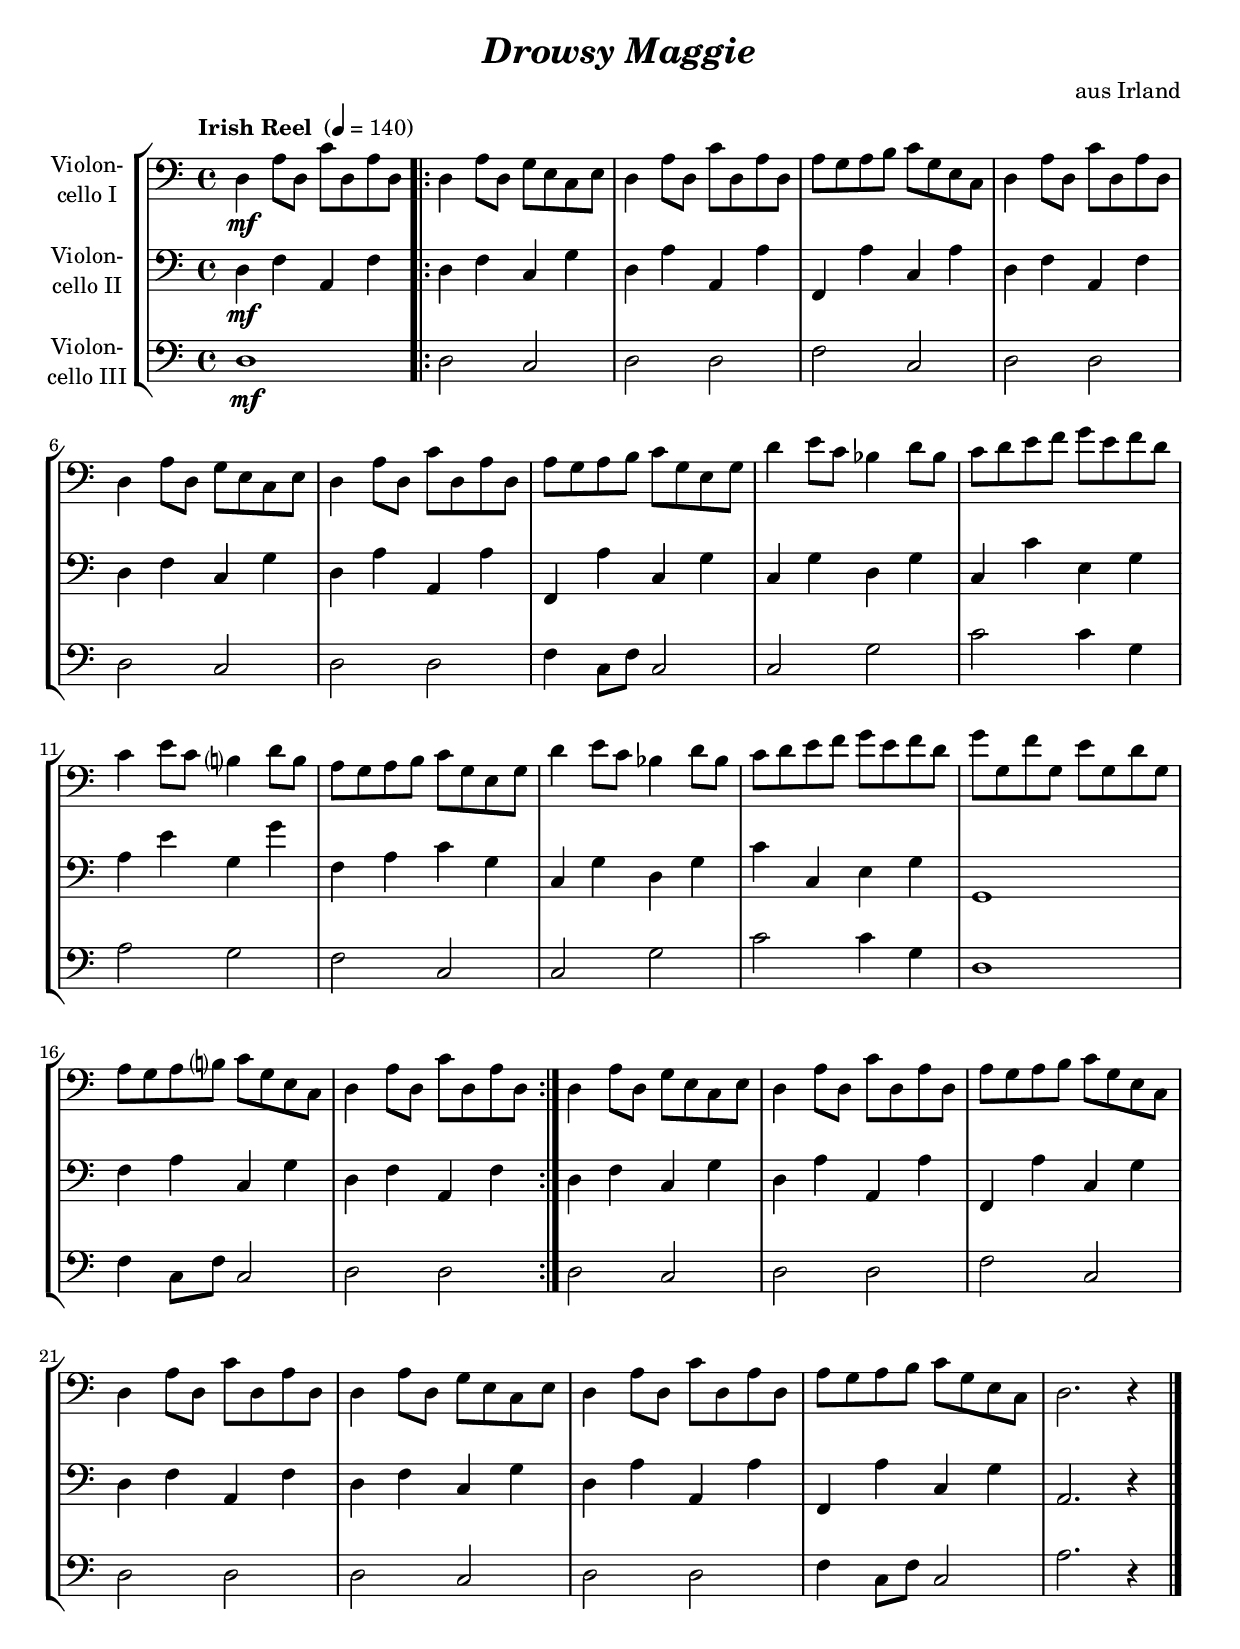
\version "2.16.2"
\include "deutsch.ly"

#(set-global-staff-size 19.5)

\header {
  title     = \markup \bold \italic "Drowsy Maggie"
  composer  = "aus Irland"
%  arranger  = "arr.:"
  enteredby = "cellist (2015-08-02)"
}

voiceconsts = {
  \key e \minor
  \time 4/4
  \tempo "Irish Reel " 4=140
  \clef "bass"
  %\numericTimeSignature
  \compressFullBarRests
  % Set default beaming for all staves
%  \set Timing.beamExceptions = #'()
%  \set Timing.baseMoment     = #(ly:make-moment 1 4)
%  \set Timing.beatStructure  = #'(1 1 1 1)
%  \slurDashed 
}

mihi = "clarinet"
miba = "bassoon"
%mihi = "string ensemble 1"
%miba = "drawbar organ"
%miba = "acoustic grand"

va = \relative c {
  \voiceconsts

  a4\mf e'8 a, g' a, e' a,
  \repeat volta 2 {
    a4 e'8 a, d h g h
    a4 e'8 a, g' a, e' a,
    e' d e fis g d h g

    a4 e'8 a, g' a, e' a,
    a4 e'8 a, d h g h
    a4 e'8 a, g' a, e' a,
    e' d e fis g d h d
    a'4 h8 g f4 a8 f

    g a h c d h c a
    g4 h8 g fis?4 a8 fis
    e d e fis g d h d
    a'4 h8 g f!4 a8 f
    g a h c d h c a

    d d, c' d, h' d, a' d,
    e d e fis? g d h g
    a4 e'8 a, g' a, e' a,
  }
  a4 e'8 a, d h g h
  a4 e'8 a, g' a, e' a,

  e' d e fis g d h g
  a4 e'8 a, g' a, e' a,
  a4 e'8 a, d h g h
  a4 e'8 a, g'8 a, e' a,
  e' d e fis g d h g
  a2. r4 \bar "|."
}

vb = \relative c {
  \voiceconsts

  a4\mf c e, c'
  \repeat volta 2 {
    a c g d'
    a e' e, e'
    c, e' g, e'

    a, c e, c'
    a c g d'
    a e' e, e'
    c, e' g, d'
    g, d' a d

    g, g' h, d
    e h' d, d'
    c, e g d
    g, d' a d
    g g, h d

    d,1
    c'4 e g, d'
    a c e, c'
  }
  a c g d'
  a e' e, e'

  c, e' g, d'
  a c e, c'
  a c g d'
  a e' e, e'
  c, e' g, d'
  e,2. r4 \bar "|."
}

vc = \relative c {
   \voiceconsts

   a1\mf
   \repeat volta 2 {
     a2 g
     a a
     c g

     a a
     a g
     a a
     c4 g8 c g2
     g d'

     g g4 d
     e2 d
     c g
     g d'
     g g4 d

     a1
     c4 g8 c g2
     a a
   }
   a g
   a a

   c g
   a a
   a g
   a a
   c4 g8 c g2
   e'2. r4 \bar "|."
}


music = \new StaffGroup <<
      \new Staff {
        \set Staff.midiInstrument = \mihi
        \set Staff.instrumentName = \markup \center-column { "Violon-" "cello I" }
        \transpose e a { \va }
      }

      \new Staff {
        \set Staff.midiInstrument = \miba
        \set Staff.instrumentName = \markup \center-column { "Violon-" "cello II" }
        \transpose e a { \vb }
      }

      \new Staff {
        \set Staff.midiInstrument = \miba
        \set Staff.instrumentName = \markup \center-column { "Violon-" "cello III" }
        \transpose e a { \vc }
      }
>>

\book {
  \score {
    \music
    \layout {}
  }

  \score {
    \unfoldRepeats \music

    \midi {
      \context {
        \Score
      }
    }
  }
}
